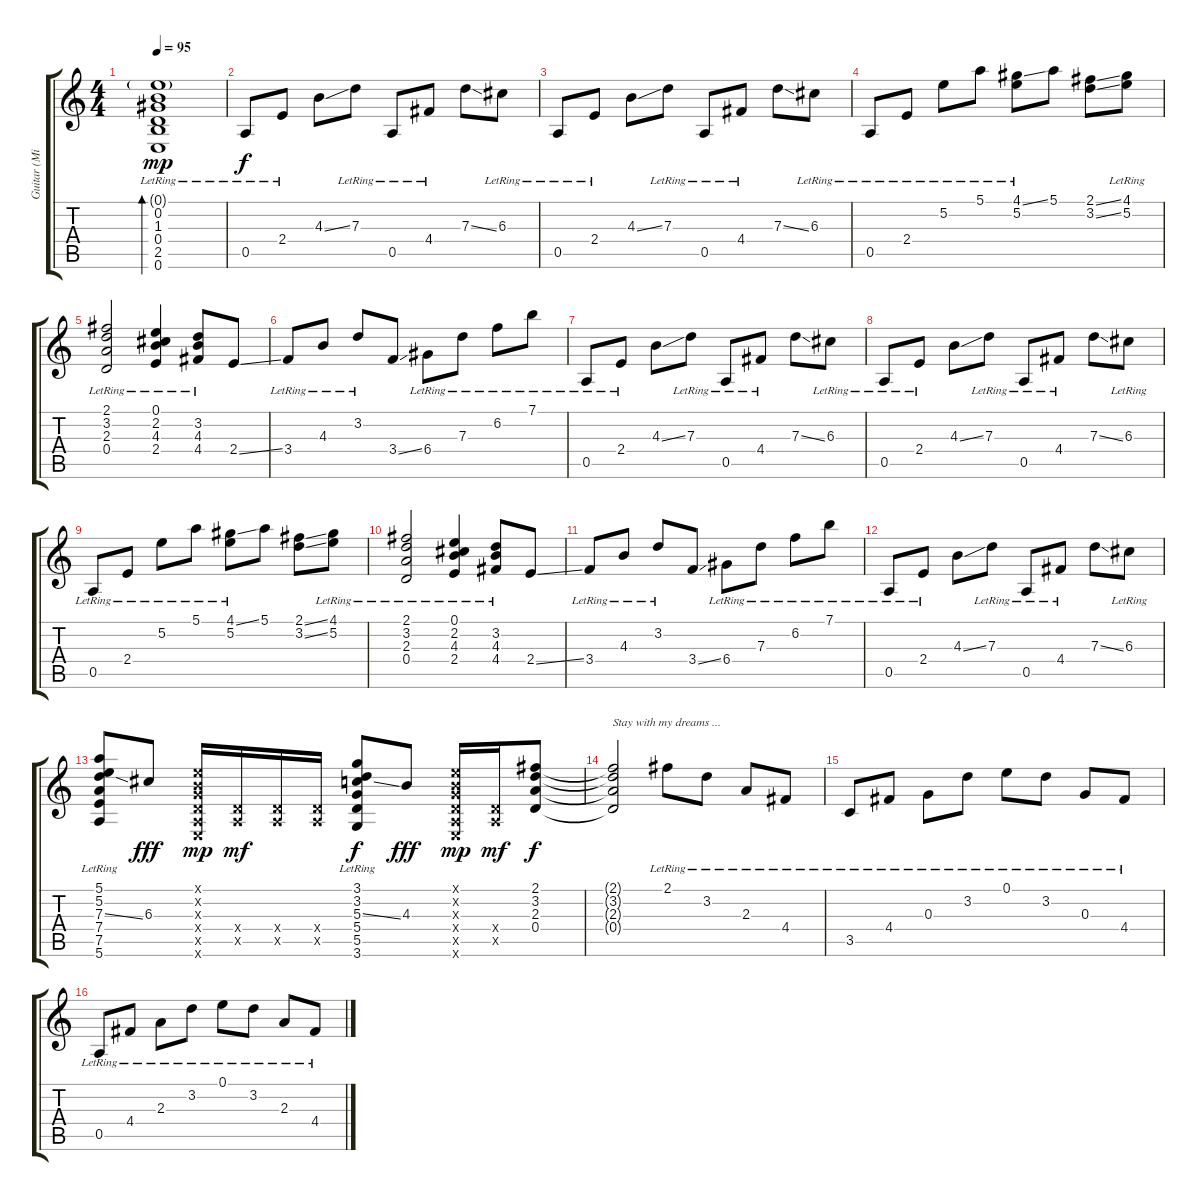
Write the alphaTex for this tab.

\track ("Guitar (Mike Oldfield)" "Guitar (Mi") {instrument acousticguitarnylon}
\staff {score tabs}
\tuning (E4 B3 G3 D3 A2 E2) {hide}
\ts (4 4)
\tempo 95
\clef g2
\ks c
(0.1{g lr} 0.2{lr} 1.3{lr} 0.4{lr} 2.5{lr} 0.6{lr}).1{bd 240 dy mp} |
0.5{lr}.8{dy f} 2.4{lr}.8 4.3{ss}.8 7.3{lr}.8 0.5{lr}.8 4.4{lr}.8 7.3{ss}.8 6.3{lr}.8 |
0.5{lr}.8 2.4{lr}.8 4.3{ss}.8 7.3{lr}.8 0.5{lr}.8 4.4{lr}.8 7.3{ss}.8 6.3{lr}.8 |
0.5{lr}.8 2.4{lr}.8 5.2{lr}.8 5.1{lr}.8 (4.1{ss} 5.2{lr}).8 5.1.8 (2.1{ss} 3.2{ss}).8 (4.1{lr} 5.2{lr}).8 |
(2.1{lr} 3.2{lr} 2.3{lr} 0.4{lr}).2 (0.1{lr} 2.2{lr} 4.3{lr} 2.4{lr}).4 (3.2{lr} 4.3{lr} 4.4{lr}).8 2.4{ss}.8 |
3.4{lr}.8 4.3{lr}.8 3.2{lr}.8 3.4{ss}.8 6.4{lr}.8 7.3{lr}.8 6.2{lr}.8 7.1{lr}.8 |
0.5{lr}.8 2.4{lr}.8 4.3{ss}.8 7.3{lr}.8 0.5{lr}.8 4.4{lr}.8 7.3{ss}.8 6.3{lr}.8 |
0.5{lr}.8 2.4{lr}.8 4.3{ss}.8 7.3{lr}.8 0.5{lr}.8 4.4{lr}.8 7.3{ss}.8 6.3{lr}.8 |
0.5{lr}.8 2.4{lr}.8 5.2{lr}.8 5.1{lr}.8 (4.1{ss} 5.2{lr}).8 5.1.8 (2.1{ss} 3.2{ss}).8 (4.1{lr} 5.2{lr}).8 |
(2.1{lr} 3.2{lr} 2.3{lr} 0.4{lr}).2 (0.1{lr} 2.2{lr} 4.3{lr} 2.4{lr}).4 (3.2{lr} 4.3{lr} 4.4{lr}).8 2.4{ss}.8 |
3.4{lr}.8 4.3{lr}.8 3.2{lr}.8 3.4{ss}.8 6.4{lr}.8 7.3{lr}.8 6.2{lr}.8 7.1{lr}.8 |
0.5{lr}.8 2.4{lr}.8 4.3{ss}.8 7.3{lr}.8 0.5{lr}.8 4.4{lr}.8 7.3{ss}.8 6.3{lr}.8 |
(5.1{lr} 5.2{lr} 7.3{ss} 7.4{lr} 7.5{lr} 5.6{lr}).8 6.3.8{dy fff} (0.1{x} 0.2{x} 0.3{x} 0.4{x} 0.5{x} 0.6{x}).16{dy mp} (0.4{x} 0.5{x}).16{dy mf} (0.4{x} 0.5{x}).16 (0.4{x} 0.5{x}).16 (3.1{lr} 3.2{lr} 5.3{ss} 5.4{lr} 5.5{lr} 3.6{lr}).8{dy f} 4.3.8{dy fff} (0.1{x} 0.2{x} 0.3{x} 0.4{x} 0.5{x} 0.6{x}).16{dy mp} (0.4{x} 0.5{x}).16{dy mf} (2.1 3.2 2.3 0.4).8{dy f} |
(2.1{t} 3.2{t} 2.3{t} 0.4{t}).2{txt "Stay with my dreams ..."} 2.1{lr}.8 3.2{lr}.8 2.3{lr}.8 4.4{lr}.8 |
3.5{lr}.8 4.4{lr}.8 0.3{lr}.8 3.2{lr}.8 0.1{lr}.8 3.2{lr}.8 0.3{lr}.8 4.4{lr}.8 |
0.5{lr}.8 4.4{lr}.8 2.3{lr}.8 3.2{lr}.8 0.1{lr}.8 3.2{lr}.8 2.3{lr}.8 4.4{lr}.8
